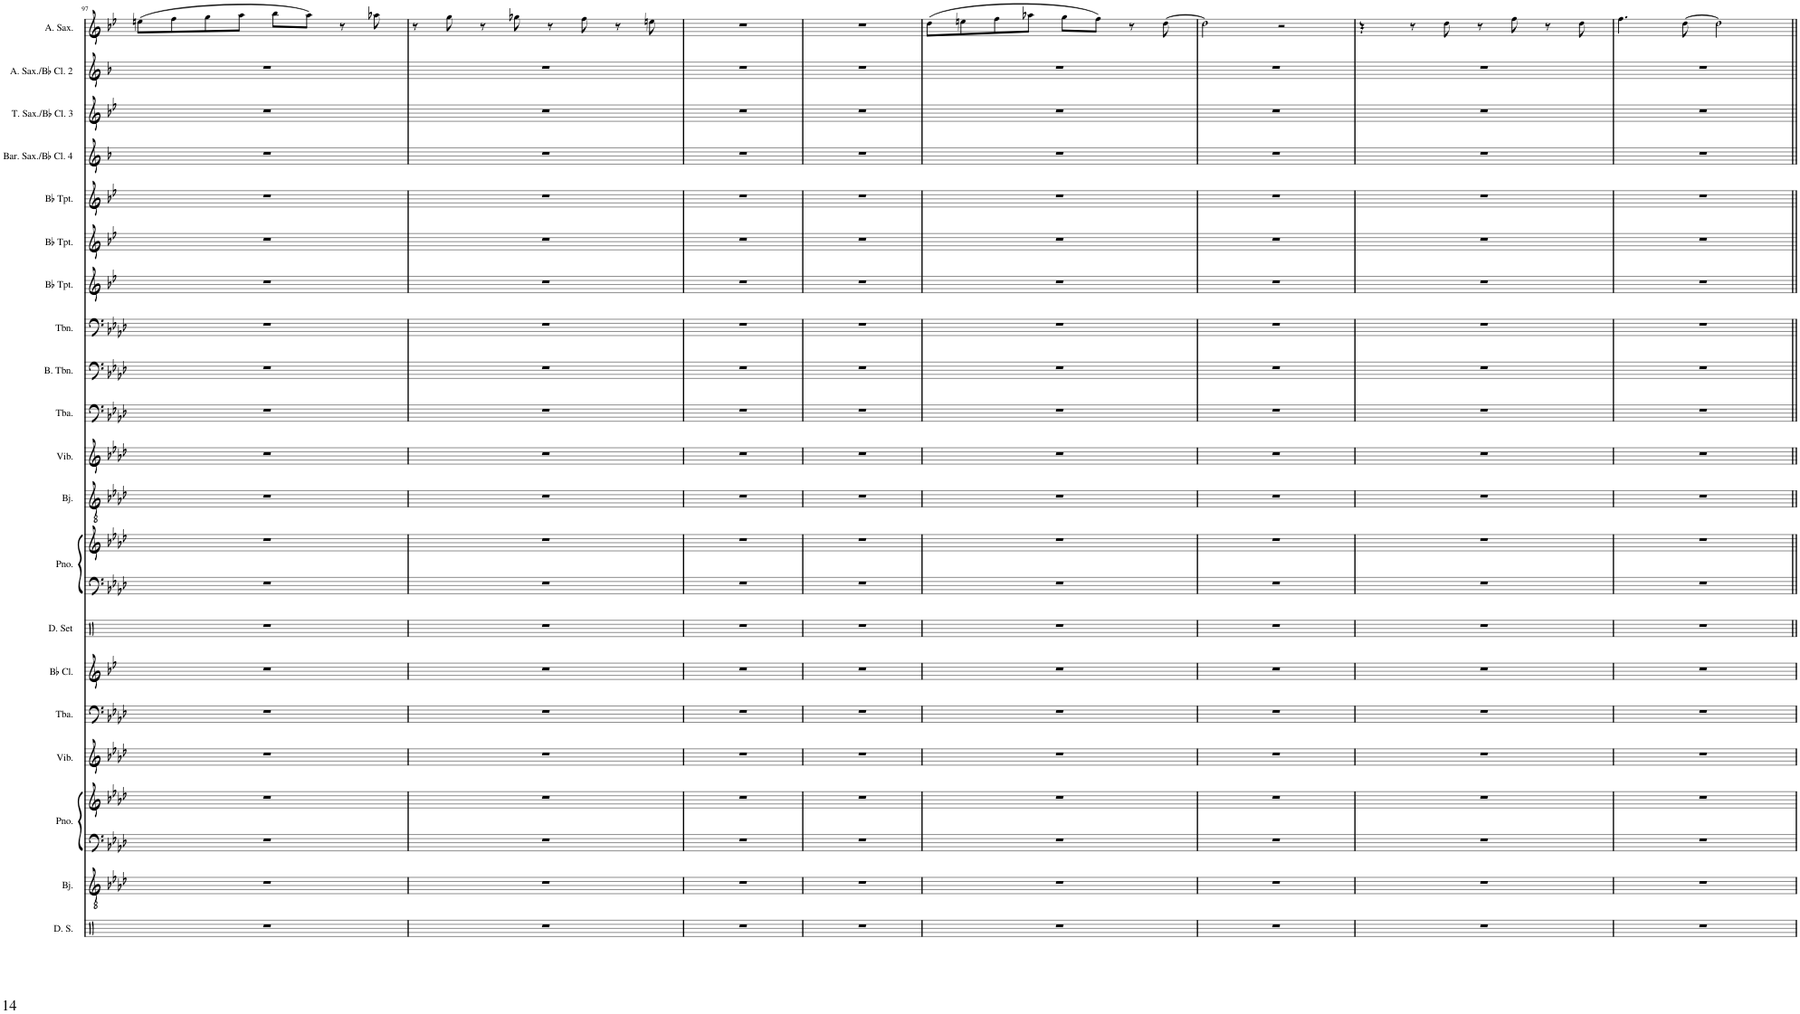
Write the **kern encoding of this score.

**kern	**kern	**kern	**kern	**kern	**kern	**kern	**kern	**kern	**kern	**kern	**kern	**kern	**kern	**kern	**kern	**kern	**kern	**kern	**kern	**kern	**kern
*part20	*part19	*part18	*part18	*part17	*part16	*part15	*part14	*part13	*part13	*part12	*part11	*part10	*part9	*part8	*part7	*part6	*part5	*part4	*part3	*part2	*part1
*staff22	*staff21	*staff20	*staff19	*staff18	*staff17	*staff16	*staff15	*staff14	*staff13	*staff12	*staff11	*staff10	*staff9	*staff8	*staff7	*staff6	*staff5	*staff4	*staff3	*staff2	*staff1
*I"MDL Drum Set	*I"Banjo	*I"Piano	*	*I"Vibraphone	*I"Tuba	*I"Bb Clarinet	*I"Drumset	*I"Piano	*	*I"Banjo	*I"Vibraphone	*I"Tuba	*I"Bass Trombone	*I"Trombone	*I"Bb Trumpet	*I"Bb Trumpet	*I"Bb Trumpet	*I"Baritone Saxophone/Bb Clarinet 4	*I"Tenor Saxophone/Bb Clarinet 3	*I"Alto Saxophone 2/Bb Clarinet 2	*I"Alto Saxophone 1/Bb Clarinet 1
*I'D. S.	*I'Bj.	*I'Pno.	*	*I'Vib.	*I'Tba.	*I'Bb Cl.	*I'D. Set	*I'Pno.	*	*I'Bj.	*I'Vib.	*I'Tba.	*I'B. Tbn.	*I'Tbn.	*I'Bb Tpt.	*I'Bb Tpt.	*I'Bb Tpt.	*I'Bar. Sax./Bb Cl. 4	*I'T. Sax./Bb Cl. 3	*I'A. Sax. 2/Bb Cl. 2	*I'A. Sax 1/Bb Cl. 1
!!LO:PB:g=z
*clefX	*clefGv2	*clefF4	*clefG2	*clefG2	*clefF4	*clefG2	*clefX	*clefF4	*clefG2	*clefGv2	*clefG2	*clefF4	*clefF4	*clefF4	*clefG2	*clefG2	*clefG2	*clefG2	*clefG2	*clefG2	*clefG2
*	*Trd7c12	*	*	*	*	*Trd1c2	*	*	*	*Trd7c12	*	*	*	*	*Trd1c2	*Trd1c2	*Trd1c2	*Trd12c21	*Trd8c14	*Trd5c9	*Trd5c9
*k[]	*k[b-e-a-d-]	*k[b-e-a-d-]	*k[b-e-a-d-]	*k[b-e-a-d-]	*k[b-e-a-d-]	*k[b-e-]	*k[]	*k[b-e-a-d-]	*k[b-e-a-d-]	*k[b-e-a-d-]	*k[b-e-a-d-]	*k[b-e-a-d-]	*k[b-e-a-d-]	*k[b-e-a-d-]	*k[b-e-]	*k[b-e-]	*k[b-e-]	*k[b-]	*k[b-e-]	*k[b-]	*k[b-e-]
*M2/2	*M2/2	*M2/2	*M2/2	*M2/2	*M2/2	*M2/2	*M2/2	*M2/2	*M2/2	*M2/2	*M2/2	*M2/2	*M2/2	*M2/2	*M2/2	*M2/2	*M2/2	*M2/2	*M2/2	*M2/2	*M2/2
*met(c|)	*met(c|)	*met(c|)	*met(c|)	*met(c|)	*met(c|)	*met(c|)	*met(c|)	*met(c|)	*met(c|)	*met(c|)	*met(c|)	*met(c|)	*met(c|)	*met(c|)	*met(c|)	*met(c|)	*met(c|)	*met(c|)	*met(c|)	*met(c|)	*met(c|)
=97	=97	=97	=97	=97	=97	=97	=97	=97	=97	=97	=97	=97	=97	=97	=97	=97	=97	=97	=97	=97	=97
1r	1r	1r	1r	1r	1r	1r	1r	1r	1r	1r	1r	1r	1r	1r	1r	1r	1r	1r	1r	1r	(8een\L
.	.	.	.	.	.	.	.	.	.	.	.	.	.	.	.	.	.	.	.	.	8ff\
.	.	.	.	.	.	.	.	.	.	.	.	.	.	.	.	.	.	.	.	.	8gg\
.	.	.	.	.	.	.	.	.	.	.	.	.	.	.	.	.	.	.	.	.	8aa\J
.	.	.	.	.	.	.	.	.	.	.	.	.	.	.	.	.	.	.	.	.	8bb-\L
.	.	.	.	.	.	.	.	.	.	.	.	.	.	.	.	.	.	.	.	.	8aa\J)
.	.	.	.	.	.	.	.	.	.	.	.	.	.	.	.	.	.	.	.	.	8r
.	.	.	.	.	.	.	.	.	.	.	.	.	.	.	.	.	.	.	.	.	8aa-X\
=98	=98	=98	=98	=98	=98	=98	=98	=98	=98	=98	=98	=98	=98	=98	=98	=98	=98	=98	=98	=98	=98
1r	1r	1r	1r	1r	1r	1r	1r	1r	1r	1r	1r	1r	1r	1r	1r	1r	1r	1r	1r	1r	8r
.	.	.	.	.	.	.	.	.	.	.	.	.	.	.	.	.	.	.	.	.	8gg\
.	.	.	.	.	.	.	.	.	.	.	.	.	.	.	.	.	.	.	.	.	8r
.	.	.	.	.	.	.	.	.	.	.	.	.	.	.	.	.	.	.	.	.	8gg-X\
.	.	.	.	.	.	.	.	.	.	.	.	.	.	.	.	.	.	.	.	.	8r
.	.	.	.	.	.	.	.	.	.	.	.	.	.	.	.	.	.	.	.	.	8ff\
.	.	.	.	.	.	.	.	.	.	.	.	.	.	.	.	.	.	.	.	.	8r
.	.	.	.	.	.	.	.	.	.	.	.	.	.	.	.	.	.	.	.	.	8een\
=99	=99	=99	=99	=99	=99	=99	=99	=99	=99	=99	=99	=99	=99	=99	=99	=99	=99	=99	=99	=99	=99
1r	1r	1r	1r	1r	1r	1r	1r	1r	1r	1r	1r	1r	1r	1r	1r	1r	1r	1r	1r	1r	1r
=100	=100	=100	=100	=100	=100	=100	=100	=100	=100	=100	=100	=100	=100	=100	=100	=100	=100	=100	=100	=100	=100
1r	1r	1r	1r	1r	1r	1r	1r	1r	1r	1r	1r	1r	1r	1r	1r	1r	1r	1r	1r	1r	1r
=101	=101	=101	=101	=101	=101	=101	=101	=101	=101	=101	=101	=101	=101	=101	=101	=101	=101	=101	=101	=101	=101
1r	1r	1r	1r	1r	1r	1r	1r	1r	1r	1r	1r	1r	1r	1r	1r	1r	1r	1r	1r	1r	(8dd\L
.	.	.	.	.	.	.	.	.	.	.	.	.	.	.	.	.	.	.	.	.	8een\
.	.	.	.	.	.	.	.	.	.	.	.	.	.	.	.	.	.	.	.	.	8ff\
.	.	.	.	.	.	.	.	.	.	.	.	.	.	.	.	.	.	.	.	.	8aa-X\J
.	.	.	.	.	.	.	.	.	.	.	.	.	.	.	.	.	.	.	.	.	8gg\L
.	.	.	.	.	.	.	.	.	.	.	.	.	.	.	.	.	.	.	.	.	8ff\J)
.	.	.	.	.	.	.	.	.	.	.	.	.	.	.	.	.	.	.	.	.	8r
.	.	.	.	.	.	.	.	.	.	.	.	.	.	.	.	.	.	.	.	.	[8dd\
=102	=102	=102	=102	=102	=102	=102	=102	=102	=102	=102	=102	=102	=102	=102	=102	=102	=102	=102	=102	=102	=102
1r	1r	1r	1r	1r	1r	1r	1r	1r	1r	1r	1r	1r	1r	1r	1r	1r	1r	1r	1r	1r	2dd\]
.	.	.	.	.	.	.	.	.	.	.	.	.	.	.	.	.	.	.	.	.	2r
=103	=103	=103	=103	=103	=103	=103	=103	=103	=103	=103	=103	=103	=103	=103	=103	=103	=103	=103	=103	=103	=103
1r	1r	1r	1r	1r	1r	1r	1r	1r	1r	1r	1r	1r	1r	1r	1r	1r	1r	1r	1r	1r	4r
.	.	.	.	.	.	.	.	.	.	.	.	.	.	.	.	.	.	.	.	.	8r
.	.	.	.	.	.	.	.	.	.	.	.	.	.	.	.	.	.	.	.	.	8dd\
.	.	.	.	.	.	.	.	.	.	.	.	.	.	.	.	.	.	.	.	.	8r
.	.	.	.	.	.	.	.	.	.	.	.	.	.	.	.	.	.	.	.	.	8ff\
.	.	.	.	.	.	.	.	.	.	.	.	.	.	.	.	.	.	.	.	.	8r
.	.	.	.	.	.	.	.	.	.	.	.	.	.	.	.	.	.	.	.	.	8dd\
=104	=104	=104	=104	=104	=104	=104	=104	=104	=104	=104	=104	=104	=104	=104	=104	=104	=104	=104	=104	=104	=104
1r	1r	1r	1r	1r	1r	1r	1r	1r	1r	1r	1r	1r	1r	1r	1r	1r	1r	1r	1r	1r	4.ff\
.	.	.	.	.	.	.	.	.	.	.	.	.	.	.	.	.	.	.	.	.	[8dd\
.	.	.	.	.	.	.	.	.	.	.	.	.	.	.	.	.	.	.	.	.	2dd\]
=||	=||	=||	=||	=||	=||	=||	=||	=||	=||	=||	=||	=||	=||	=||	=||	=||	=||	=||	=||	=||	=||
*-	*-	*-	*-	*-	*-	*-	*-	*-	*-	*-	*-	*-	*-	*-	*-	*-	*-	*-	*-	*-	*-
